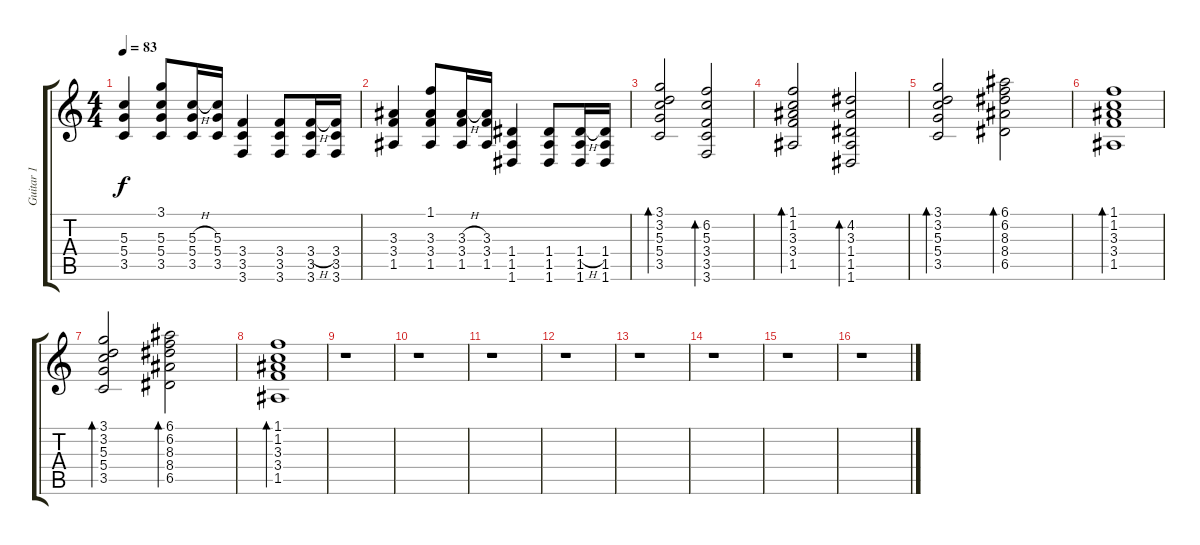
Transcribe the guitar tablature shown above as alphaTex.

\track ("Guitar 1" "Guitar 1") {instrument electricguitarjazz}
\staff {score tabs}
\tuning (E4 B3 G3 D3 A2 D2) {hide}
\ts (4 4)
\tempo 83
\clef g2
\ks c
(5.3 5.4 3.5).4{dy f} (3.1 5.3 5.4 3.5).8 (5.3{h} 5.4 3.5).16 (5.3 5.4 3.5).16 (3.4 3.5 3.6).4 (3.4 3.5 3.6).8 (3.4{h} 3.5 3.6).16 (3.4 3.5 3.6).16 |
(3.3 3.4 1.5).4 (1.1 3.3 3.4 1.5).8 (3.3{h} 3.4 1.5).16 (3.3 3.4 1.5).16 (1.4 1.5 1.6).4 (1.4 1.5 1.6).8 (1.4{h} 1.5 1.6).16 (1.4 1.5 1.6).16 |
(3.1 3.2 5.3 5.4 3.5).2{bd 60} (6.2 5.3 3.4 3.5 3.6).2{bd 60} |
(1.1 1.2 3.3 3.4 1.5).2{bd 240} (4.2 3.3 1.4 1.5 1.6).2{bd 240} |
(3.1 3.2 5.3 5.4 3.5).2{bd 240} (6.1 6.2 8.3 8.4 6.5).2{bd 240} |
(1.1 1.2 3.3 3.4 1.5).1{bd 240} |
(3.1 3.2 5.3 5.4 3.5).2{bd 240} (6.1 6.2 8.3 8.4 6.5).2{bd 240} |
(1.1 1.2 3.3 3.4 1.5).1{bd 240} |
r.1 |
r.1 |
r.1 |
r.1 |
r.1 |
r.1 |
r.1 |
r.1
